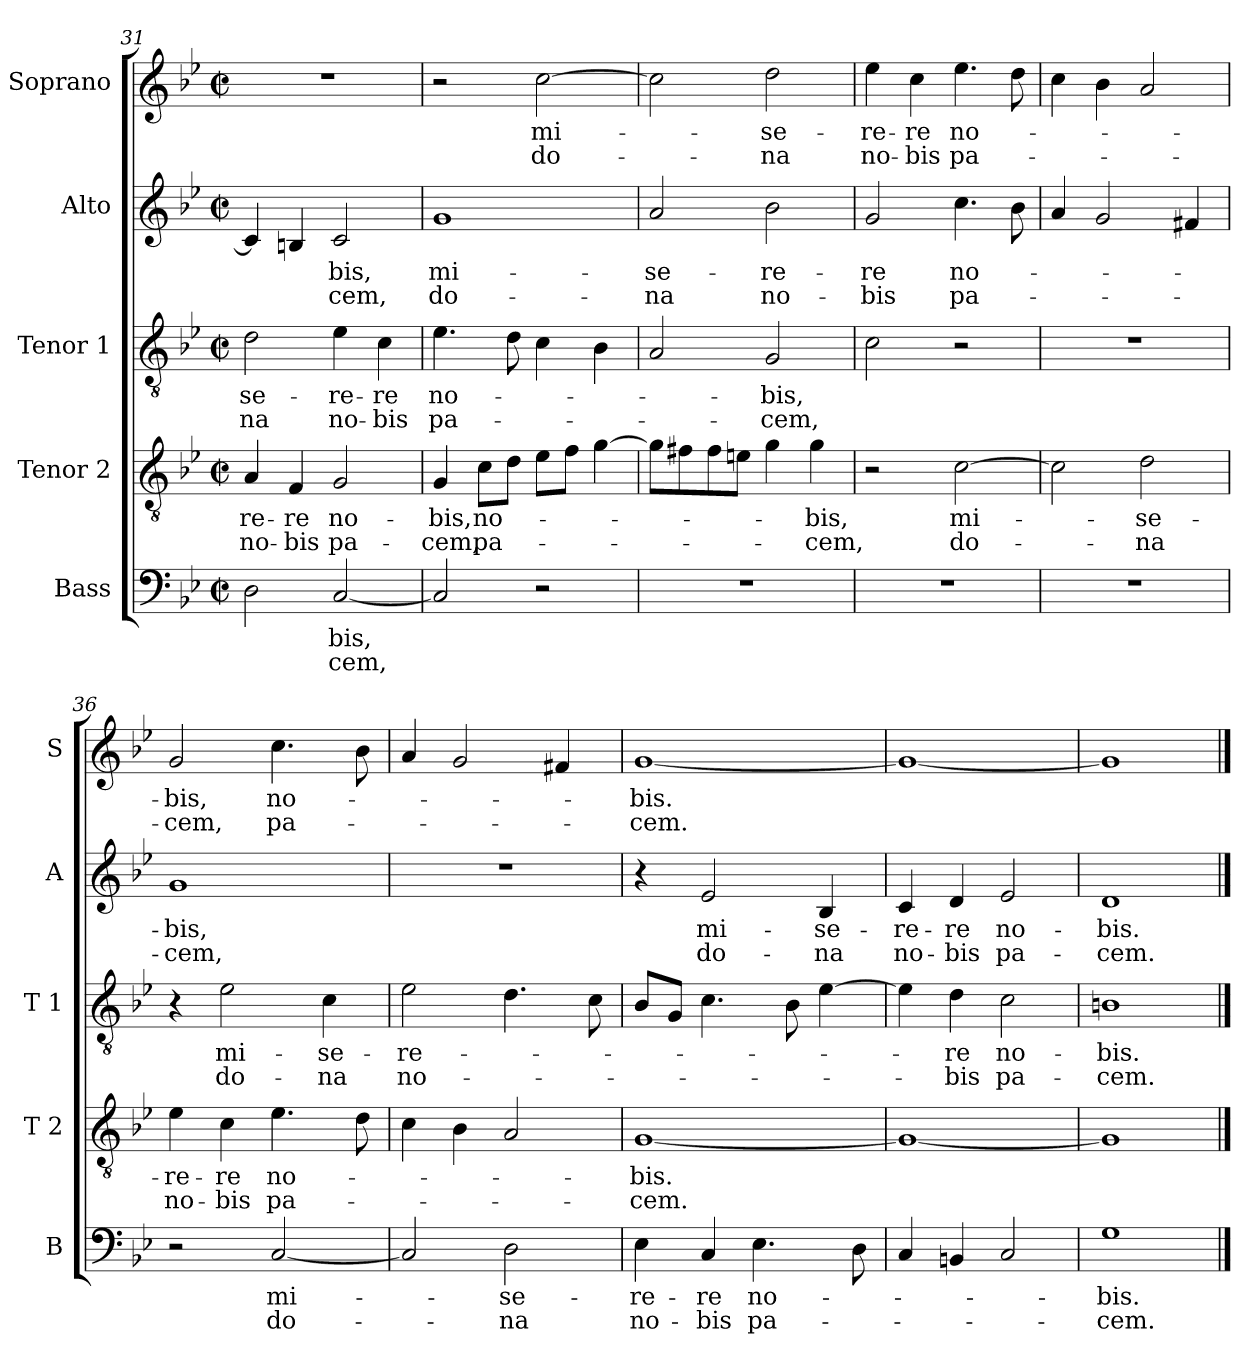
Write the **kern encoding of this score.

**kern	**text	**text	**kern	**text	**text	**kern	**text	**text	**kern	**text	**text	**kern	**text	**text
*part5	*part5	*part5	*part4	*part4	*part4	*part3	*part3	*part3	*part2	*part2	*part2	*part1	*part1	*part1
*staff5	*staff5	*staff5	*staff4	*staff4	*staff4	*staff3	*staff3	*staff3	*staff2	*staff2	*staff2	*staff1	*staff1	*staff1
*I"Bass	*	*	*I"Tenor 2	*	*	*I"Tenor 1	*	*	*I"Alto	*	*	*I"Soprano	*	*
*I'B	*	*	*I'T 2	*	*	*I'T 1	*	*	*I'A	*	*	*I'S	*	*
!!LO:LB:g=z
*clefF4	*	*	*clefGv2	*	*	*clefGv2	*	*	*clefG2	*	*	*clefG2	*	*
*k[b-e-]	*	*	*k[b-e-]	*	*	*k[b-e-]	*	*	*k[b-e-]	*	*	*k[b-e-]	*	*
*g:	*	*	*g:	*	*	*g:	*	*	*g:	*	*	*g:	*	*
*M2/2	*	*	*M2/2	*	*	*M2/2	*	*	*M2/2	*	*	*M2/2	*	*
*met(c|)	*	*	*met(c|)	*	*	*met(c|)	*	*	*met(c|)	*	*	*met(c|)	*	*
=31	=31	=31	=31	=31	=31	=31	=31	=31	=31	=31	=31	=31	=31	=31
2D\	.	.	4A/	-re-	no-	2d\	-se-	-na	4c/]	.	.	1r	.	.
.	.	.	4F/	-re	-bis	.	.	.	4Bn/	.	.	.	.	.
[2C/	-bis,	-cem,	2G/	no-	pa-	4e-\	-re-	no-	2c/	-bis,	-cem,	.	.	.
.	.	.	.	.	.	4c\	-re	-bis	.	.	.	.	.	.
=32	=32	=32	=32	=32	=32	=32	=32	=32	=32	=32	=32	=32	=32	=32
2C/]	.	.	4G/	-bis,	-cem,	4.e-\	no-	pa-	1g	mi-	do-	2r	.	.
.	.	.	8c\L	no-	pa-	.	.	.	.	.	.	.	.	.
.	.	.	8d\J	.	.	8d\	.	.	.	.	.	.	.	.
2r	.	.	8e-\L	.	.	4c\	.	.	.	.	.	[2cc\	mi-	do-
.	.	.	8f\J	.	.	.	.	.	.	.	.	.	.	.
.	.	.	[4g\	.	.	4B-\	.	.	.	.	.	.	.	.
=33	=33	=33	=33	=33	=33	=33	=33	=33	=33	=33	=33	=33	=33	=33
1r	.	.	8g\L]	.	.	2A/	.	.	2a/	-se-	-na	2cc\]	.	.
.	.	.	8f#X\	.	.	.	.	.	.	.	.	.	.	.
.	.	.	8f#\	.	.	.	.	.	.	.	.	.	.	.
.	.	.	8en\J	.	.	.	.	.	.	.	.	.	.	.
.	.	.	4g\	.	.	2G/	-bis,	-cem,	2b-\	-re-	no-	2dd\	-se-	-na
.	.	.	4g\	-bis,	-cem,	.	.	.	.	.	.	.	.	.
=34	=34	=34	=34	=34	=34	=34	=34	=34	=34	=34	=34	=34	=34	=34
1r	.	.	2r	.	.	2c\	.	.	2g/	-re	-bis	4ee-\	-re-	no-
.	.	.	.	.	.	.	.	.	.	.	.	4cc\	-re	-bis
.	.	.	[2c\	mi-	do-	2r	.	.	4.cc\	no-	pa-	4.ee-\	no-	pa-
.	.	.	.	.	.	.	.	.	8b-\	.	.	8dd\	.	.
=35	=35	=35	=35	=35	=35	=35	=35	=35	=35	=35	=35	=35	=35	=35
1r	.	.	2c\]	.	.	1r	.	.	4a/	.	.	4cc\	.	.
.	.	.	.	.	.	.	.	.	2g/	.	.	4b-\	.	.
.	.	.	2d\	-se-	-na	.	.	.	.	.	.	2a/	.	.
.	.	.	.	.	.	.	.	.	4f#X/	.	.	.	.	.
!!LO:PB:g=z
=36	=36	=36	=36	=36	=36	=36	=36	=36	=36	=36	=36	=36	=36	=36
2r	.	.	4e-\	-re-	no-	4r	.	.	1g	-bis,	-cem,	2g/	-bis,	-cem,
.	.	.	4c\	-re	-bis	2e-\	mi-	do-	.	.	.	.	.	.
[2C/	mi-	do-	4.e-\	no-	pa-	.	.	.	.	.	.	4.cc\	no-	pa-
.	.	.	.	.	.	4c\	-se-	-na	.	.	.	.	.	.
.	.	.	8d\	.	.	.	.	.	.	.	.	8b-\	.	.
=37	=37	=37	=37	=37	=37	=37	=37	=37	=37	=37	=37	=37	=37	=37
2C/]	.	.	4c\	.	.	2e-\	-re-	no-	1r	.	.	4a/	.	.
.	.	.	4B-\	.	.	.	.	.	.	.	.	2g/	.	.
2D\	-se-	-na	2A/	.	.	4.d\	.	.	.	.	.	.	.	.
.	.	.	.	.	.	.	.	.	.	.	.	4f#X/	.	.
.	.	.	.	.	.	8c\	.	.	.	.	.	.	.	.
=38	=38	=38	=38	=38	=38	=38	=38	=38	=38	=38	=38	=38	=38	=38
4E-\	-re-	no-	[1G	-bis.	-cem.	8B-/L	.	.	4r	.	.	[1g	-bis.	-cem.
.	.	.	.	.	.	8G/J	.	.	.	.	.	.	.	.
4C/	-re	-bis	.	.	.	4.c\	.	.	2e-/	mi-	do-	.	.	.
4.E-\	no-	pa-	.	.	.	.	.	.	.	.	.	.	.	.
.	.	.	.	.	.	8B-\	.	.	.	.	.	.	.	.
.	.	.	.	.	.	[4e-\	.	.	4B-/	-se-	-na	.	.	.
8D\	.	.	.	.	.	.	.	.	.	.	.	.	.	.
=39	=39	=39	=39	=39	=39	=39	=39	=39	=39	=39	=39	=39	=39	=39
4C/	.	.	1G_	.	.	4e-\]	.	.	4c/	-re-	no-	1g_	.	.
4BBn/	.	.	.	.	.	4d\	-re	-bis	4d/	-re	-bis	.	.	.
2C/	.	.	.	.	.	2c\	no-	pa-	2e-/	no-	pa-	.	.	.
=40	=40	=40	=40	=40	=40	=40	=40	=40	=40	=40	=40	=40	=40	=40
1G	-bis.	-cem.	1G]	.	.	1Bn	-bis.	-cem.	1d	-bis.	-cem.	1g]	.	.
==	==	==	==	==	==	==	==	==	==	==	==	==	==	==
*-	*-	*-	*-	*-	*-	*-	*-	*-	*-	*-	*-	*-	*-	*-
